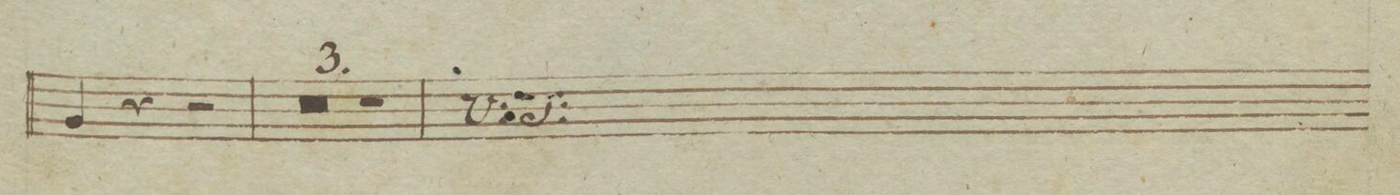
**kern	**dynam
*I"Violon e Violoncello	*
*clefF4	*
*k[b-e-]	*
*met(c|)	*
*M2/2	*
4BB-/	.
4r	.
2r	.
=59	=59
0r	.
=60	=60
=61	=61
1r	.
=62	=62
*-	*-
